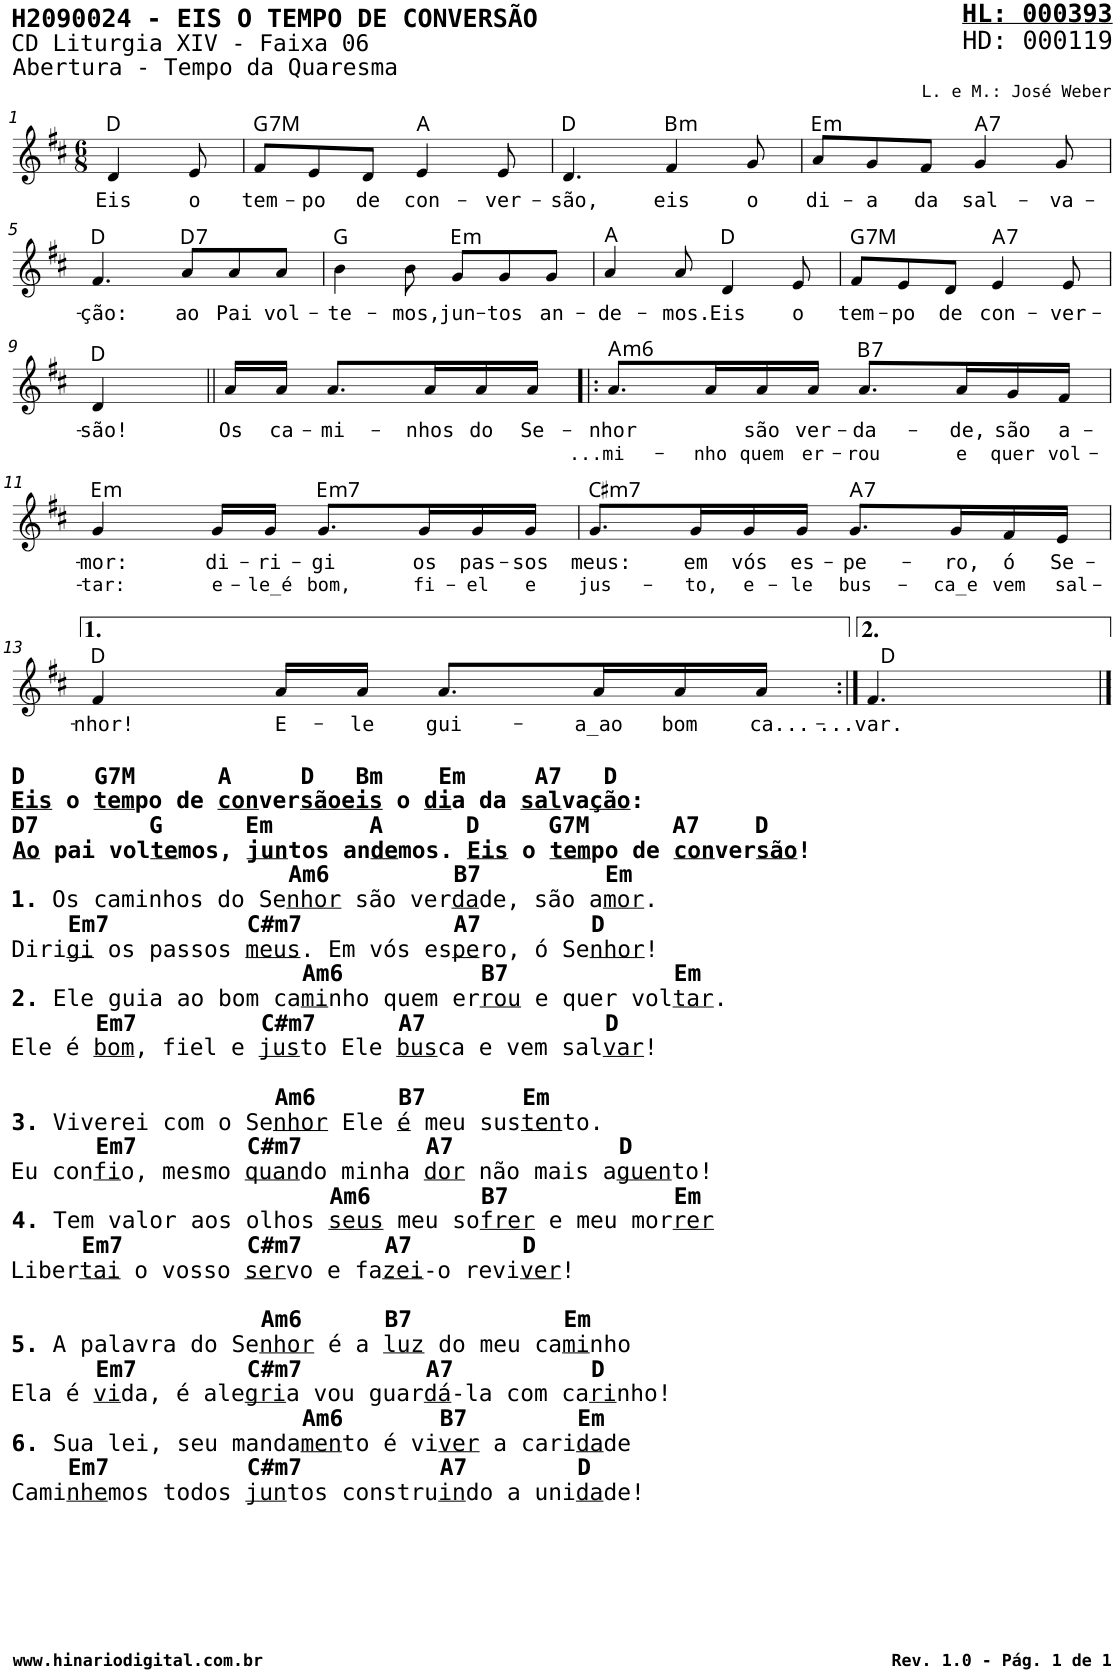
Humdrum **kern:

**kern	**text	**text	**harte
*part1	*part1	*part1	*part1
*staff1	*staff1	*staff1	*
*I"Voz	*	*	*
*I'V	*	*	*
*stria5	*	*	*
*clefG2	*	*	*
*k[f#c#]	*	*	*
*M6/8	*	*	*
=1	=1	=1	=1
!	!LO:LY:b	!	!
4d/	Eis	.	D:maj
!	!LO:LY:b	!	!
8e/	o	.	.
=2	=2	=2	=2
!	!LO:LY:b	!	!LO:H:kt=7
8f#/L	tem-	.	G:7
!	!LO:LY:b	!	!
8e/	-po	.	.
!	!LO:LY:b	!	!
8d/J	de	.	.
!	!LO:LY:b	!	!
4e/	con-	.	A:maj
!	!LO:LY:b	!	!
8e/	-ver-	.	.
=3	=3	=3	=3
!	!LO:LY:b	!	!
4.d/	-são,	.	D:maj
!	!LO:LY:b	!	!LO:H:kt=m
4f#/	eis	.	B:min
!	!LO:LY:b	!	!
8g/	o	.	.
=4	=4	=4	=4
!	!LO:LY:b	!	!LO:H:kt=m
8a/L	di-	.	E:min
!	!LO:LY:b	!	!
8g/	-a	.	.
!	!LO:LY:b	!	!
8f#/J	da	.	.
!	!LO:LY:b	!	!LO:H:kt=7
4g/	sal-	.	A:7
!	!LO:LY:b	!	!
8g/	-va-	.	.
!!LO:LB:g=z
=5	=5	=5	=5
!	!LO:LY:b	!	!
4.f#/	-ção:	.	D:maj
!	!LO:LY:b	!	!LO:H:kt=7
8a/L	ao	.	D:7
!	!LO:LY:b	!	!
8a/	Pai	.	.
!	!LO:LY:b	!	!
8a/J	vol-	.	.
=6	=6	=6	=6
!	!LO:LY:b	!	!
4b\	-te-	.	G:maj
!	!LO:LY:b	!	!
8b\	-mos,	.	.
!	!LO:LY:b	!	!LO:H:kt=m
8g/L	jun-	.	E:min
!	!LO:LY:b	!	!
8g/	-tos	.	.
!	!LO:LY:b	!	!
8g/J	an-	.	.
=7	=7	=7	=7
!	!LO:LY:b	!	!
4a/	-de-	.	A:maj
!	!LO:LY:b	!	!
8a/	-mos.	.	.
!	!LO:LY:b	!	!
4d/	Eis	.	D:maj
!	!LO:LY:b	!	!
8e/	o	.	.
=8	=8	=8	=8
!	!LO:LY:b	!	!LO:H:kt=7
8f#/L	tem-	.	G:7
!	!LO:LY:b	!	!
8e/	-po	.	.
!	!LO:LY:b	!	!
8d/J	de	.	.
!	!LO:LY:b	!	!LO:H:kt=7
4e/	con-	.	A:7
!	!LO:LY:b	!	!
8e/	-ver-	.	.
!!LO:LB:g=z
=9	=9	=9	=9
!	!LO:LY:b	!	!
4d/	-são!	.	D:maj
!	!LO:LY:b	!	!
16a/LL	Os	.	.
!	!LO:LY:b	!	!
16a/JJ	ca-	.	.
!	!LO:LY:b	!	!
8.a/L	-mi-	.	.
!	!LO:LY:b	!	!
16a/L	-nhos	.	.
!	!LO:LY:b	!	!
16a/	do	.	.
!	!LO:LY:b	!	!
16a/JJ	Se-	.	.
=10!|:	=10!|:	=10!|:	=10!|:
!	!LO:LY:b	!LO:LY:b	!LO:H:kt=m6
8.a/L	-nhor	...mi-	A:min6
!	!	!LO:LY:b	!
16a/L	.	-nho	.
!	!LO:LY:b	!LO:LY:b	!
16a/	são	quem	.
!	!LO:LY:b	!LO:LY:b	!
16a/JJ	ver-	er-	.
!	!LO:LY:b	!LO:LY:b	!LO:H:kt=7
8.a/L	-da-	rou	B:7
!	!LO:LY:b	!LO:LY:b	!
16a/L	-de,	e	.
!	!LO:LY:b	!LO:LY:b	!
16g/	são	quer	.
!	!LO:LY:b	!LO:LY:b	!
16f#/JJ	a-	vol-	.
!!LO:LB:g=z
=11	=11	=11	=11
!	!LO:LY:b	!LO:LY:b	!LO:H:kt=m
4g/	-mor:	-tar:	E:min
!	!LO:LY:b	!LO:LY:b	!
16g/LL	di-	e-	.
!	!LO:LY:b	!LO:LY:b	!
16g/JJ	-ri-	-le_é	.
!	!LO:LY:b	!LO:LY:b	!LO:H:kt=m7
8.g/L	-gi	bom,	E:min7
!	!LO:LY:b	!LO:LY:b	!
16g/L	os	fi-	.
!	!LO:LY:b	!LO:LY:b	!
16g/	pas-	-el	.
!	!LO:LY:b	!LO:LY:b	!
16g/JJ	-sos	e	.
=12	=12	=12	=12
!	!LO:LY:b	!LO:LY:b	!LO:H:kt=m7
8.g/L	meus:	jus-	C#:min7
!	!LO:LY:b	!LO:LY:b	!
16g/L	em	-to,	.
!	!LO:LY:b	!LO:LY:b	!
16g/	vós	e-	.
!	!LO:LY:b	!LO:LY:b	!
16g/JJ	es-	-le	.
!	!LO:LY:b	!LO:LY:b	!LO:H:kt=7
8.g/L	-pe-	bus-	A:7
!	!LO:LY:b	!LO:LY:b	!
16g/L	-ro,	-ca_e	.
!	!LO:LY:b	!LO:LY:b	!
16f#/	ó	vem	.
!	!LO:LY:b	!LO:LY:b	!
16e/JJ	Se-	sal-	.
!!LO:LB:g=z
=13	=13	=13	=13
!LO:TX:b:B:t=D     G7M      A     D   Bm    Em     A7   D	!	!	!
!LO:TX:b:t=Eis	!	!	!
!LO:TX:b:t=o	!	!	!
!LO:TX:b:t=tem	!	!	!
!LO:TX:b:t=po de	!	!	!
!LO:TX:b:t=con	!	!	!
!LO:TX:b:t=ver	!	!	!
!LO:TX:b:t=sãoeis	!	!	!
!LO:TX:b:t=o	!	!	!
!LO:TX:b:t=di	!	!	!
!LO:TX:b:t=a da	!	!	!
!LO:TX:b:t=sal	!	!	!
!LO:TX:b:t=va	!	!	!
!LO:TX:b:t=ção	!	!	!
!LO:TX:b:t=&colon;	!	!	!
!LO:TX:b:t=D7        G      Em       A      D     G7M      A7    D	!	!	!
!LO:TX:b:t=Ao	!	!	!
!LO:TX:b:t=pai vol	!	!	!
!LO:TX:b:t=te	!	!	!
!LO:TX:b:t=mos,	!	!	!
!LO:TX:b:t=jun	!	!	!
!LO:TX:b:t=tos an	!	!	!
!LO:TX:b:t=de	!	!	!
!LO:TX:b:t=mos.	!	!	!
!LO:TX:b:t=Eis	!	!	!
!LO:TX:b:t=o	!	!	!
!LO:TX:b:t=tem	!	!	!
!LO:TX:b:t=po de	!	!	!
!LO:TX:b:t=con	!	!	!
!LO:TX:b:t=ver	!	!	!
!LO:TX:b:t=são	!	!	!
!LO:TX:b:t=!	!	!	!
!LO:TX:b:t=Am6         B7         Em	!	!	!
!LO:TX:b:t=1.	!	!	!
!LO:TX:b:t=Os caminhos do Se	!	!	!
!LO:TX:b:t=nhor	!	!	!
!LO:TX:b:t=são ver	!	!	!
!LO:TX:b:t=da	!	!	!
!LO:TX:b:t=de, são a	!	!	!
!LO:TX:b:t=mor	!	!	!
!LO:TX:b:t=.	!	!	!
!LO:TX:b:B:t=Em7          C#m7           A7        D	!	!	!
!LO:TX:b:t=Diri	!	!	!
!LO:TX:b:t=gi	!	!	!
!LO:TX:b:t=os passos	!	!	!
!LO:TX:b:t=meus	!	!	!
!LO:TX:b:t=. Em vós es	!	!	!
!LO:TX:b:t=pe	!	!	!
!LO:TX:b:t=ro, ó Se	!	!	!
!LO:TX:b:t=nhor	!	!	!
!LO:TX:b:t=!	!	!	!
!LO:TX:b:B:t=Am6          B7            Em	!	!	!
!LO:TX:b:t=2.	!	!	!
!LO:TX:b:t=Ele guia ao bom ca	!	!	!
!LO:TX:b:t=mi	!	!	!
!LO:TX:b:t=nho quem er	!	!	!
!LO:TX:b:t=rou	!	!	!
!LO:TX:b:t=e quer vol	!	!	!
!LO:TX:b:t=tar	!	!	!
!LO:TX:b:t=.	!	!	!
!LO:TX:b:B:t=Em7         C#m7      A7             D	!	!	!
!LO:TX:b:t=Ele é	!	!	!
!LO:TX:b:t=bom	!	!	!
!LO:TX:b:t=, fiel e	!	!	!
!LO:TX:b:t=jus	!	!	!
!LO:TX:b:t=to Ele	!	!	!
!LO:TX:b:t=bus	!	!	!
!LO:TX:b:t=ca e vem sal	!	!	!
!LO:TX:b:t=var	!	!	!
!LO:TX:b:t=!	!	!	!
!LO:TX:b:B:t=Am6      B7       Em	!	!	!
!LO:TX:b:t=3.	!	!	!
!LO:TX:b:t=Viverei com o Se	!	!	!
!LO:TX:b:t=nhor	!	!	!
!LO:TX:b:t=Ele	!	!	!
!LO:TX:b:t=é	!	!	!
!LO:TX:b:t=meu sus	!	!	!
!LO:TX:b:t=ten	!	!	!
!LO:TX:b:t=to.	!	!	!
!LO:TX:b:B:t=Em7        C#m7         A7            D	!	!	!
!LO:TX:b:t=Eu con	!	!	!
!LO:TX:b:t=fi	!	!	!
!LO:TX:b:t=o, mesmo	!	!	!
!LO:TX:b:t=quan	!	!	!
!LO:TX:b:t=do minha	!	!	!
!LO:TX:b:t=dor	!	!	!
!LO:TX:b:t=não mais a	!	!	!
!LO:TX:b:t=guen	!	!	!
!LO:TX:b:t=to!	!	!	!
!LO:TX:b:B:t=Am6        B7            Em	!	!	!
!LO:TX:b:t=4.	!	!	!
!LO:TX:b:t=Tem valor aos olhos	!	!	!
!LO:TX:b:t=seus	!	!	!
!LO:TX:b:t=meu so	!	!	!
!LO:TX:b:t=frer	!	!	!
!LO:TX:b:t=e meu mor	!	!	!
!LO:TX:b:t=rer	!	!	!
!LO:TX:b:B:t=Em7         C#m7      A7        D	!	!	!
!LO:TX:b:t=Liber	!	!	!
!LO:TX:b:t=tai	!	!	!
!LO:TX:b:t=o vosso	!	!	!
!LO:TX:b:t=ser	!	!	!
!LO:TX:b:t=vo e fa	!	!	!
!LO:TX:b:t=zei	!	!	!
!LO:TX:b:t=-o revi	!	!	!
!LO:TX:b:t=ver	!	!	!
!LO:TX:b:t=!	!	!	!
!LO:TX:b:B:t=Am6      B7           Em	!	!	!
!LO:TX:b:t=5.	!	!	!
!LO:TX:b:t=A palavra do Se	!	!	!
!LO:TX:b:t=nhor	!	!	!
!LO:TX:b:t=é a	!	!	!
!LO:TX:b:t=luz	!	!	!
!LO:TX:b:t=do meu ca	!	!	!
!LO:TX:b:t=mi	!	!	!
!LO:TX:b:t=nho	!	!	!
!LO:TX:b:B:t=Em7        C#m7         A7          D	!	!	!
!LO:TX:b:t=Ela é	!	!	!
!LO:TX:b:t=vi	!	!	!
!LO:TX:b:t=da, é ale	!	!	!
!LO:TX:b:t=gri	!	!	!
!LO:TX:b:t=a vou guar	!	!	!
!LO:TX:b:t=dá	!	!	!
!LO:TX:b:t=-la com ca	!	!	!
!LO:TX:b:t=ri	!	!	!
!LO:TX:b:t=nho!	!	!	!
!LO:TX:b:B:t=Am6       B7        Em	!	!	!
!LO:TX:b:t=6.	!	!	!
!LO:TX:b:t=Sua lei, seu manda	!	!	!
!LO:TX:b:t=men	!	!	!
!LO:TX:b:t=to é vi	!	!	!
!LO:TX:b:t=ver	!	!	!
!LO:TX:b:t=a cari	!	!	!
!LO:TX:b:t=da	!	!	!
!LO:TX:b:t=de	!	!	!
!LO:TX:b:B:t=Em7          C#m7          A7        D	!	!	!
!LO:TX:b:t=Cami	!	!	!
!LO:TX:b:t=nhe	!	!	!
!LO:TX:b:t=mos todos	!	!	!
!LO:TX:b:t=jun	!	!	!
!LO:TX:b:t=tos constru	!	!	!
!LO:TX:b:t=in	!	!	!
!LO:TX:b:t=do a uni	!	!	!
!LO:TX:b:t=da	!	!	!
!LO:TX:b:t=de!	!	!	!
!	!LO:LY:b	!	!
4f#/	-nhor!	.	D:maj
!	!LO:LY:b	!	!
16a/LL	E-	.	.
!	!LO:LY:b	!	!
16a/JJ	-le	.	.
!	!LO:LY:b	!	!
8.a/L	gui-	.	.
!	!LO:LY:b	!	!
16a/L	-a_ao	.	.
!	!LO:LY:b	!	!
16a/	bom	.	.
!	!LO:LY:b	!	!
16a/JJ	ca...-	.	.
=14:|!	=14:|!	=14:|!	=14:|!
!	!LO:LY:b	!	!
4.f#/	...var.	.	D:maj
==	==	==	==
*-	*-	*-	*-
